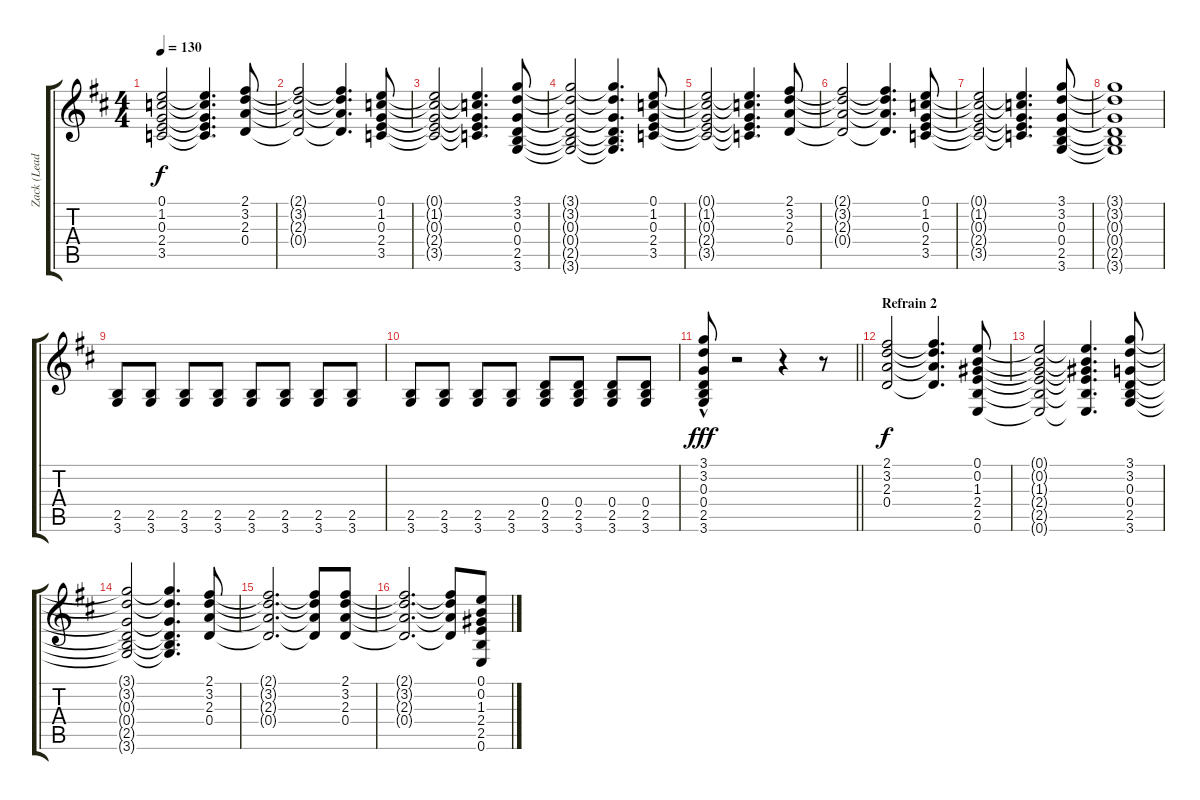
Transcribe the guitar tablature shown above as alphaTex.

\track ("Zack (Lead Guitar)" "Zack (Lead") {instrument overdrivenguitar}
\staff {score tabs}
\tuning (E4 B3 G3 D3 A2 E2) {hide}
\ts (4 4)
\tempo 130
\clef g2
\ks d
(0.1{t} 1.2{t} 0.3{t} 2.4{t} 3.5{t}).2{dy f} (0.1{t} 1.2{t} 0.3{t} 2.4{t} 3.5{t}).4{d} (2.1 3.2 2.3 0.4).8 |
(2.1{t} 3.2{t} 2.3{t} 0.4{t}).2 (2.1{t} 3.2{t} 2.3{t} 0.4{t}).4{d} (0.1 1.2 0.3 2.4 3.5).8 |
(0.1{t} 1.2{t} 0.3{t} 2.4{t} 3.5{t}).2 (0.1{t} 1.2{t} 0.3{t} 2.4{t} 3.5{t}).4{d} (3.1 3.2 0.3 0.4 2.5 3.6).8 |
(3.1{t} 3.2{t} 0.3{t} 0.4{t} 2.5{t} 3.6{t}).2 (3.1{t} 3.2{t} 0.3{t} 0.4{t} 2.5{t} 3.6{t}).4{d} (0.1 1.2 0.3 2.4 3.5).8 |
(0.1{t} 1.2{t} 0.3{t} 2.4{t} 3.5{t}).2 (0.1{t} 1.2{t} 0.3{t} 2.4{t} 3.5{t}).4{d} (2.1 3.2 2.3 0.4).8 |
(2.1{t} 3.2{t} 2.3{t} 0.4{t}).2 (2.1{t} 3.2{t} 2.3{t} 0.4{t}).4{d} (0.1 1.2 0.3 2.4 3.5).8 |
(0.1{t} 1.2{t} 0.3{t} 2.4{t} 3.5{t}).2 (0.1{t} 1.2{t} 0.3{t} 2.4{t} 3.5{t}).4{d} (3.1 3.2 0.3 0.4 2.5 3.6).8 |
(3.1{t} 3.2{t} 0.3{t} 0.4{t} 2.5{t} 3.6{t}).1 |
(2.5 3.6).8 (2.5 3.6).8 (2.5 3.6).8 (2.5 3.6).8 (2.5 3.6).8 (2.5 3.6).8 (2.5 3.6).8 (2.5 3.6).8 |
(2.5 3.6).8 (2.5 3.6).8 (2.5 3.6).8 (2.5 3.6).8 (0.4 2.5 3.6).8 (0.4 2.5 3.6).8 (0.4 2.5 3.6).8 (0.4 2.5 3.6).8 |
\barLineRight lightlight
(3.1{hac} 3.2{hac} 0.3{hac} 0.4{hac} 2.5{hac} 3.6{hac}).8{dy fff} r.2 r.4 r.8 |
\section ("" "Refrain 2")
(2.1 3.2 2.3 0.4).2{dy f} (2.1{t} 3.2{t} 2.3{t} 0.4{t}).4{d} (0.1 0.2 1.3 2.4 2.5 0.6).8 |
(0.1{t} 0.2{t} 1.3{t} 2.4{t} 2.5{t} 0.6{t}).2 (0.1{t} 0.2{t} 1.3{t} 2.4{t} 2.5{t} 0.6{t}).4{d} (3.1 3.2 0.3 0.4 2.5 3.6).8 |
(3.1{t} 3.2{t} 0.3{t} 0.4{t} 2.5{t} 3.6{t}).2 (3.1{t} 3.2{t} 0.3{t} 0.4{t} 2.5{t} 3.6{t}).4{d} (2.1 3.2 2.3 0.4).8 |
(2.1{t} 3.2{t} 2.3{t} 0.4{t}).2{d} (2.1{t} 3.2{t} 2.3{t} 0.4{t}).8 (2.1 3.2 2.3 0.4).8 |
(2.1{t} 3.2{t} 2.3{t} 0.4{t}).2{d} (2.1{t} 3.2{t} 2.3{t} 0.4{t}).8 (0.1 0.2 1.3 2.4 2.5 0.6).8
